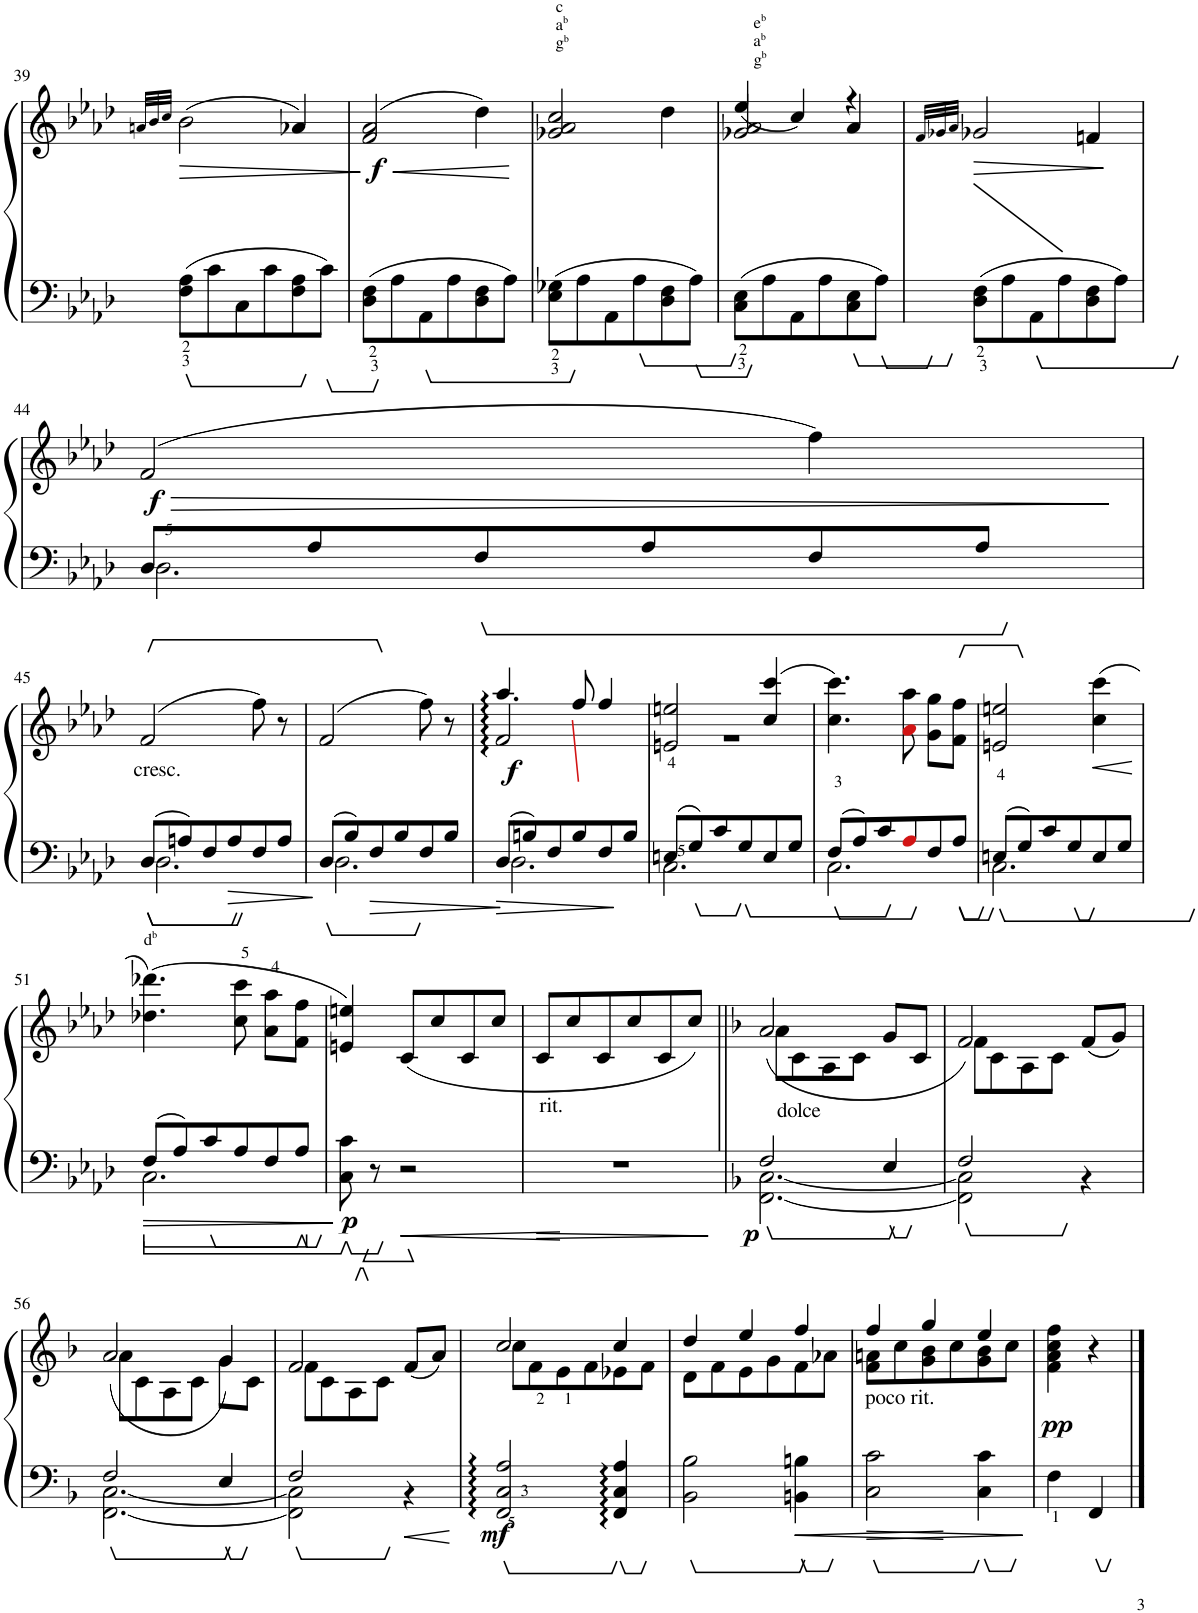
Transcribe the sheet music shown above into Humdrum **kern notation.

**kern	**kern	**dynam
*part1	*part1	*part1
*staff2	*staff1	*staff1/2
*I"Piano	*	*
*I'Pno.	*	*
!!LO:PB:g=z
*clefF4	*clefG2	*
*k[b-e-a-d-]	*k[b-e-a-d-]	*
*M3/4	*M3/4	*
=39	=39	=39
.	32qan/LLL	.
.	32qb-/	.
.	32qcc/JJJ	.
8F\ 8A-\L	(2b-\	.
8c\	.	.
8C\	.	.
8c\	.	.
8F\ 8A-\	4a-X/)	.
8c\J	.	.
=40	=40	=40
!	!	!LO:HP:b
!	!	!LO:DY:n=1:b
8D-\ 8F\L	(2f/ 2a-/	< f
8A-\	.	.
8AA-\	.	.
8A-\	.	.
8D-\ 8F\	4dd-\)	.
8A-\J	.	.
.	.	[
=41	=41	=41
!	!LO:TX:a:t=c	!
!	!LO:TX:a:t=a	!
!	!LO:TX:a:t=b	!
!	!LO:TX:a:t=g	!
!	!LO:TX:a:t=b	!
8E-\ 8G-X\L	2g-X/ 2a-/ 2cc/	.
8A-\	.	.
8AA-\	.	.
8A-\	.	.
8D-\ 8F\	4dd-\	.
8A-\J	.	.
=42	=42	=42
*	*^	*
!	!LO:TX:a:t=e	!	!
!	!LO:TX:a:t=b	!	!
!	!LO:TX:a:t=a	!	!
!	!LO:TX:a:t=b	!	!
!	!LO:TX:a:t=g	!	!
!	!LO:TX:a:t=b	!	!
8C\ 8E-\L	2g-X/ 2a-/	(4ee-/	.
8A-\	.	.	.
8AA-\	.	4cc/)	.
8A-\	.	.	.
8C\ 8E-\	4r	4a-/	.
8A-\J	.	.	.
*	*v	*v	*
=43	=43	=43
.	32qf/LLL	.
.	32qg-X/	.
.	32qa-/JJJ	.
8D-\ 8F\L	2g-X/	.
8A-\	.	.
8AA-\	.	.
8A-\	.	.
8D-\ 8F\	4fn/	.
8A-\J	.	.
!!LO:LB:g=z
=44	=44	=44
*^	*	*
!	!	!	!LO:HP:b
!	!	!	!LO:DY:n=1:b
8D-/L	2.D-\	(2f/	> f
8A-/	.	.	.
8F/	.	.	.
8A-/	.	.	.
8F/	.	4ff\)	.
8A-/J	.	.	.
*v	*v	*	*
.	.	]
!!LO:LB:g=z
=45	=45	=45
*^	*	*
!LO:TX:a:t=cresc.	!	!	!
8D-/L	2.D-\	(2f/	.
8An/	.	.	.
8F/	.	.	.
8A/	.	.	.
8F/	.	8ff\)	.
8A/J	.	8r	.
=46	=46	=46	=46
8D-/L	2.D-\	(2f/	.
8B-/	.	.	.
8F/	.	.	.
8B-/	.	.	.
8F/	.	8ff\)	.
8B-/J	.	8r	.
=47	=47	=47	=47
*	*	*^	*
!	!	!	!	!LO:DY:b
8D-/L	2.D-\	2f/	4.aa-/	f
8Bn/	.	.	.	.
8F/	.	.	.	.
8B/	.	.	8ff/	.
8F/	.	4ryy	4ff/	.
8B/J	.	.	.	.
=48	=48	=48	=48	=48
8En/L	2.C\	2en/ 2een/	2.r	.
8G/	.	.	.	.
8c/	.	.	.	.
8G/	.	.	.	.
8E/	.	(4cc/ 4ccc/	.	.
8G/J	.	.	.	.
*	*	*v	*v	*
=49	=49	=49	=49
8F/L	2.C\	4.cc\ 4.ccc\)	.
8A-/	.	.	.
8c/	.	.	.
8A-i/	.	8a-i\ 8aa-\	.
8F/	.	8g\ 8gg\L	.
8A-/J	.	8f\ 8ff\J	.
=50	=50	=50	=50
8En/L	2.C\	2en/ 2een/	.
8G/	.	.	.
8c/	.	.	.
8G/	.	.	.
!	!	!	!LO:HP:b
8E/	.	(4cc\ 4ccc\	<
8G/J	.	.	.
*v	*v	*	*
.	.	[
!!LO:LB:g=z
=51	=51	=51
*^	*	*
!	!	!LO:TX:a:t=d	!
!	!	!LO:TX:a:t=b	!
8F/L	2.C\	(4.dd-X\ 4.ddd-X\)	.
8A-/	.	.	.
8c/	.	.	.
8A-/	.	8cc\ 8ccc\	.
8F/	.	8a-\ 8aa-\L	.
8A-/J	.	8f\ 8ff\J	.
*v	*v	*	*
=52	=52	=52
!	!	!LO:DY:b=2
8C\ 8c\	4en/ 4een/)	p
8r	.	.
2r	(8c/L	.
.	8cc/	.
.	8c/	.
.	8cc/J	.
=53	=53	=53
!	!LO:TX:b:t=rit.	!
2.r	8c/L	.
.	8cc/	.
.	8c/	.
.	8cc/	.
.	8c/	.
.	8cc/J)	.
=54||	=54||	=54||
*k[b-]	*k[b-]	*
*^	*^	*
!LO:TX:a:t=dolce	!	!	!	!
!	!	!	!	!LO:DY:b=2
2F/	[2.FF\ [2.C\	8a\L	(2a/	p
.	.	8c\	.	.
.	.	8A\	.	.
.	.	8c\J	.	.
4E/	.	8g/L	4ryy	.
.	.	8c/J	.	.
=55	=55	=55	=55	=55
2F/	2FF\] 2C\]	8f\L	2f/)	.
.	.	8c\	.	.
.	.	8A\	.	.
.	.	8c\J	.	.
4ryy	4r	(8f/L	4ryy	.
.	.	8g/J)	.	.
!!LO:LB:g=z	!!
=56	=56	=56	=56	=56
2F/	[2.FF\ [2.C\	8a\L	(2a/	.
.	.	8c\	.	.
.	.	8A\	.	.
.	.	8c\J	.	.
4E/	.	8g\L	4g/)	.
.	.	8c\J	.	.
=57	=57	=57	=57	=57
2F/	2FF\] 2C\]	8f\L	2f/	.
.	.	8c\	.	.
.	.	8A\	.	.
.	.	8c\J	.	.
4ryy	4r	(8f/L	4ryy	.
.	.	8a/J)	.	.
*v	*v	*	*	*
=58	=58	=58	=58
!	!	!	!LO:DY:b=2
2FF/ 2C/ 2A/	8cc\L	2cc/	mf
.	8f\	.	.
.	8e\	.	.
.	8f\	.	.
4FF/ 4C/ 4A/	8e-X\	4cc/	.
.	8f\J	.	.
=59	=59	=59	=59
2BB-\ 2B-\	8d\L	4dd/	.
.	8f\	.	.
.	8e\	4ee/	.
.	8g\	.	.
4BBn\ 4Bn\	8f\	4ff/	.
.	8a-X\J	.	.
=60	=60	=60	=60
!LO:TX:a:t=poco rit.	!	!	!
2C\ 2c\	8f\ 8an\L	4ff/	.
.	8cc\	.	.
.	8g\ 8b-\	4gg/	.
.	8cc\	.	.
4C\ 4c\	8g\ 8b-\	4ee/	.
.	8cc\J	.	.
*	*v	*v	*
=61	=61	=61
!	!	!LO:DY:b
4F\	4f\ 4a\ 4cc\ 4ff\	pp
4FF/	4r	.
==	==	==
*-	*-	*-
